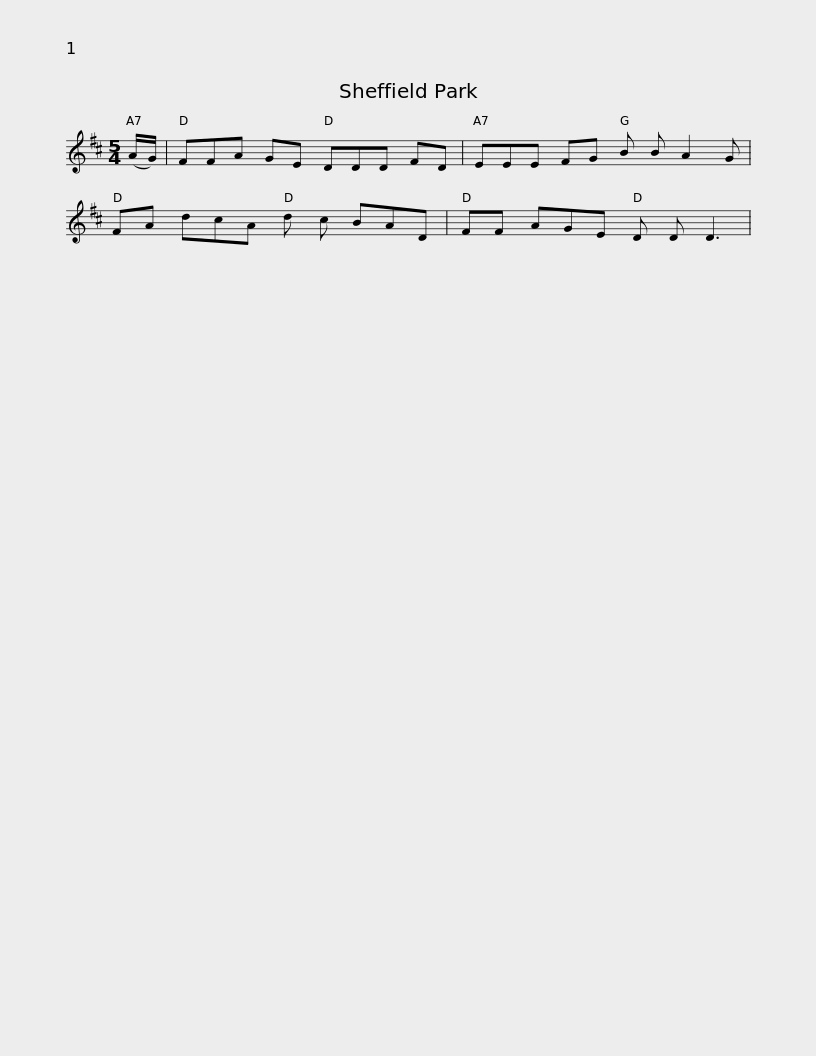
X:1
L:1/8
M:5/4
I:linebreak $
K:D
V:1 treble
V:1
 (A/G/) | FFA GE DDD FD | EEE FG B B A2 G | FA dcA d c BAD | FF AGE D D D3 | %5
